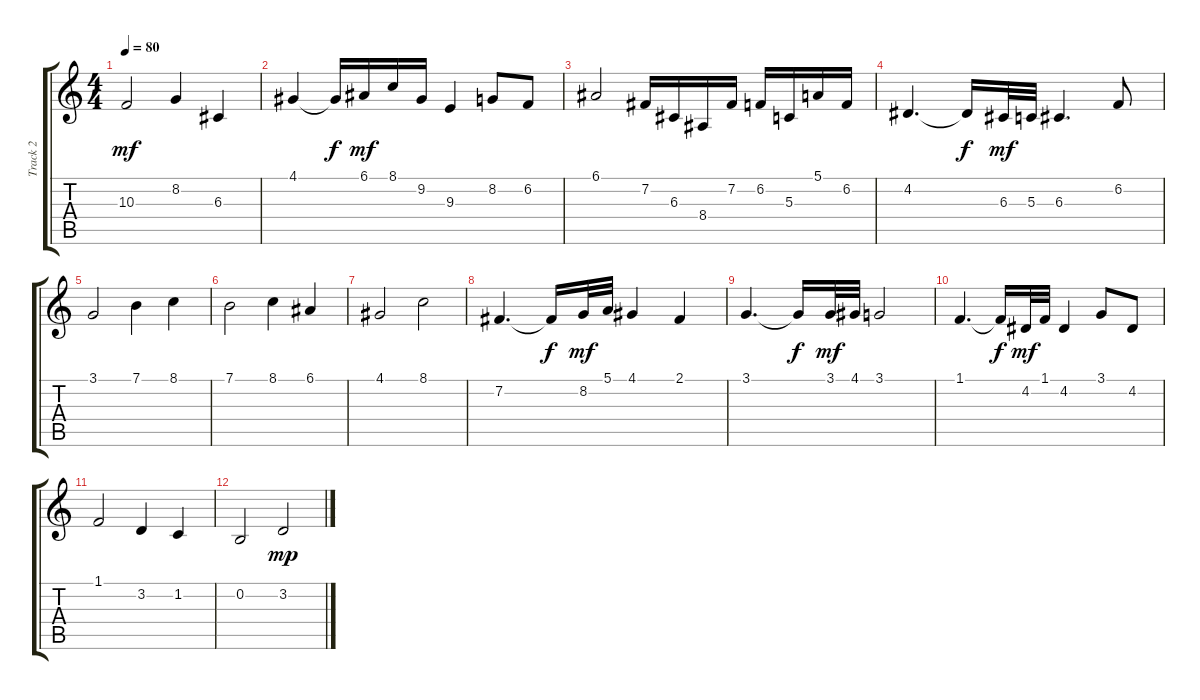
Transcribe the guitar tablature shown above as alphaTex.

\track ("Track 2" "Track 2") {instrument synthbrass2}
\staff {score tabs}
\tuning (E4 B3 G3 D3 A2 E2) {hide}
\ts (4 4)
\tempo 80
\clef g2
\ks c
10.3.2{dy mf instrument clarinet} 8.2.4 6.3.4 |
4.1.4 4.1{t}.16{dy f} 6.1.16{dy mf} 8.1.16 9.2.16 9.3.4 8.2.8 6.2.8 |
6.1.2 7.2.16 6.3.16 8.4.16 7.2.16 6.2.16 5.3.16 5.1.16 6.2.16 |
4.2.4{d} 4.2{t}.16{dy f} 6.3.32{dy mf} 5.3.32 6.3.4{d} 6.2.8 |
3.1.2 7.1.4 8.1.4 |
7.1.2 8.1.4 6.1.4 |
4.1.2 8.1.2 |
7.2.4{d} 7.2{t}.16{dy f} 8.2.32{dy mf} 5.1.32 4.1.4 2.1.4 |
3.1.4{d} 3.1{t}.16{dy f} 3.1.32{dy mf} 4.1.32 3.1.2 |
1.1.4{d} 1.1{t}.16{dy f} 4.2.32{dy mf} 1.1.32 4.2.4 3.1.8 4.2.8 |
1.1.2 3.2.4 1.2.4 |
0.2.2 3.2.2{dy mp}
